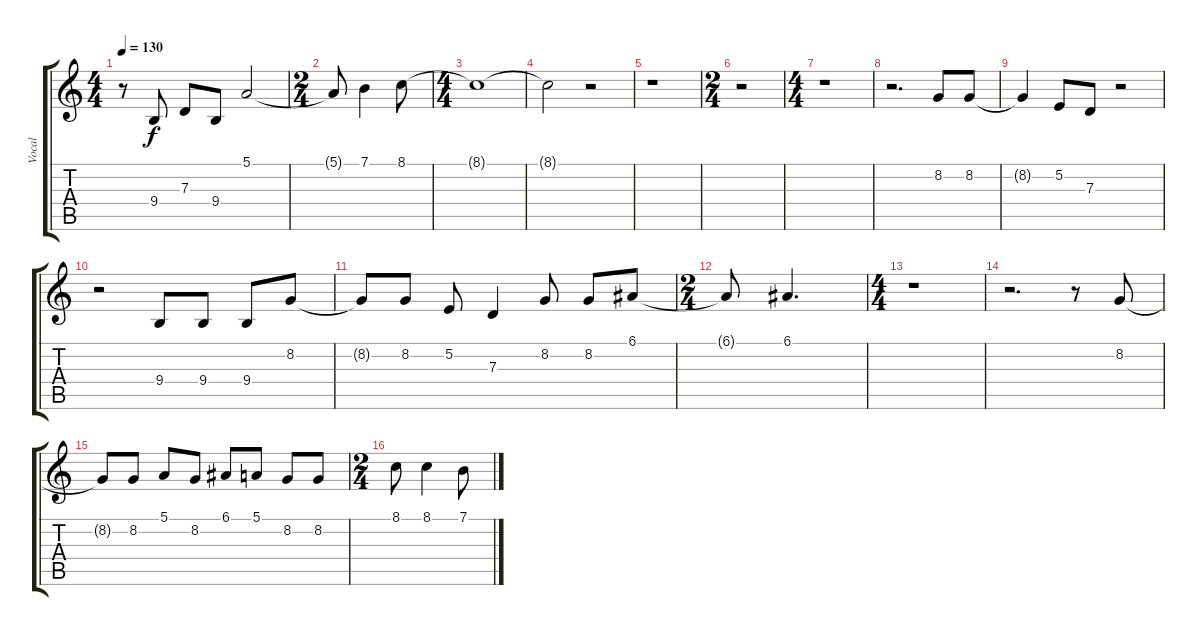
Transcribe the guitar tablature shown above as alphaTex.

\track ("Vocal" "Vocal") {instrument lead6voice}
\staff {score tabs}
\tuning (E4 B3 G3 D3 A2 E2) {hide}
\ts (4 4)
\tempo 130
\clef g2
\ks c
r.8{dy f} 9.4.8 7.3.8 9.4.8 5.1.2 |
\ts (2 4)
5.1{t}.8 7.1.4 8.1.8 |
\ts (4 4)
8.1{t}.1 |
8.1{t}.2 r.2 |
r.1 |
\ts (2 4)
r.2 |
\ts (4 4)
r.1 |
r.2{d} 8.2.8 8.2.8 |
8.2{t}.4 5.2.8 7.3.8 r.2 |
r.2 9.4.8 9.4.8 9.4.8 8.2.8 |
8.2{t}.8 8.2.8 5.2.8 7.3.4 8.2.8 8.2.8 6.1.8 |
\ts (2 4)
6.1{t}.8 6.1.4{d} |
\ts (4 4)
r.1 |
r.2{d} r.8 8.2.8 |
8.2{t}.8 8.2.8 5.1.8 8.2.8 6.1.8 5.1.8 8.2.8 8.2.8 |
\ts (2 4)
8.1.8 8.1.4 7.1.8
